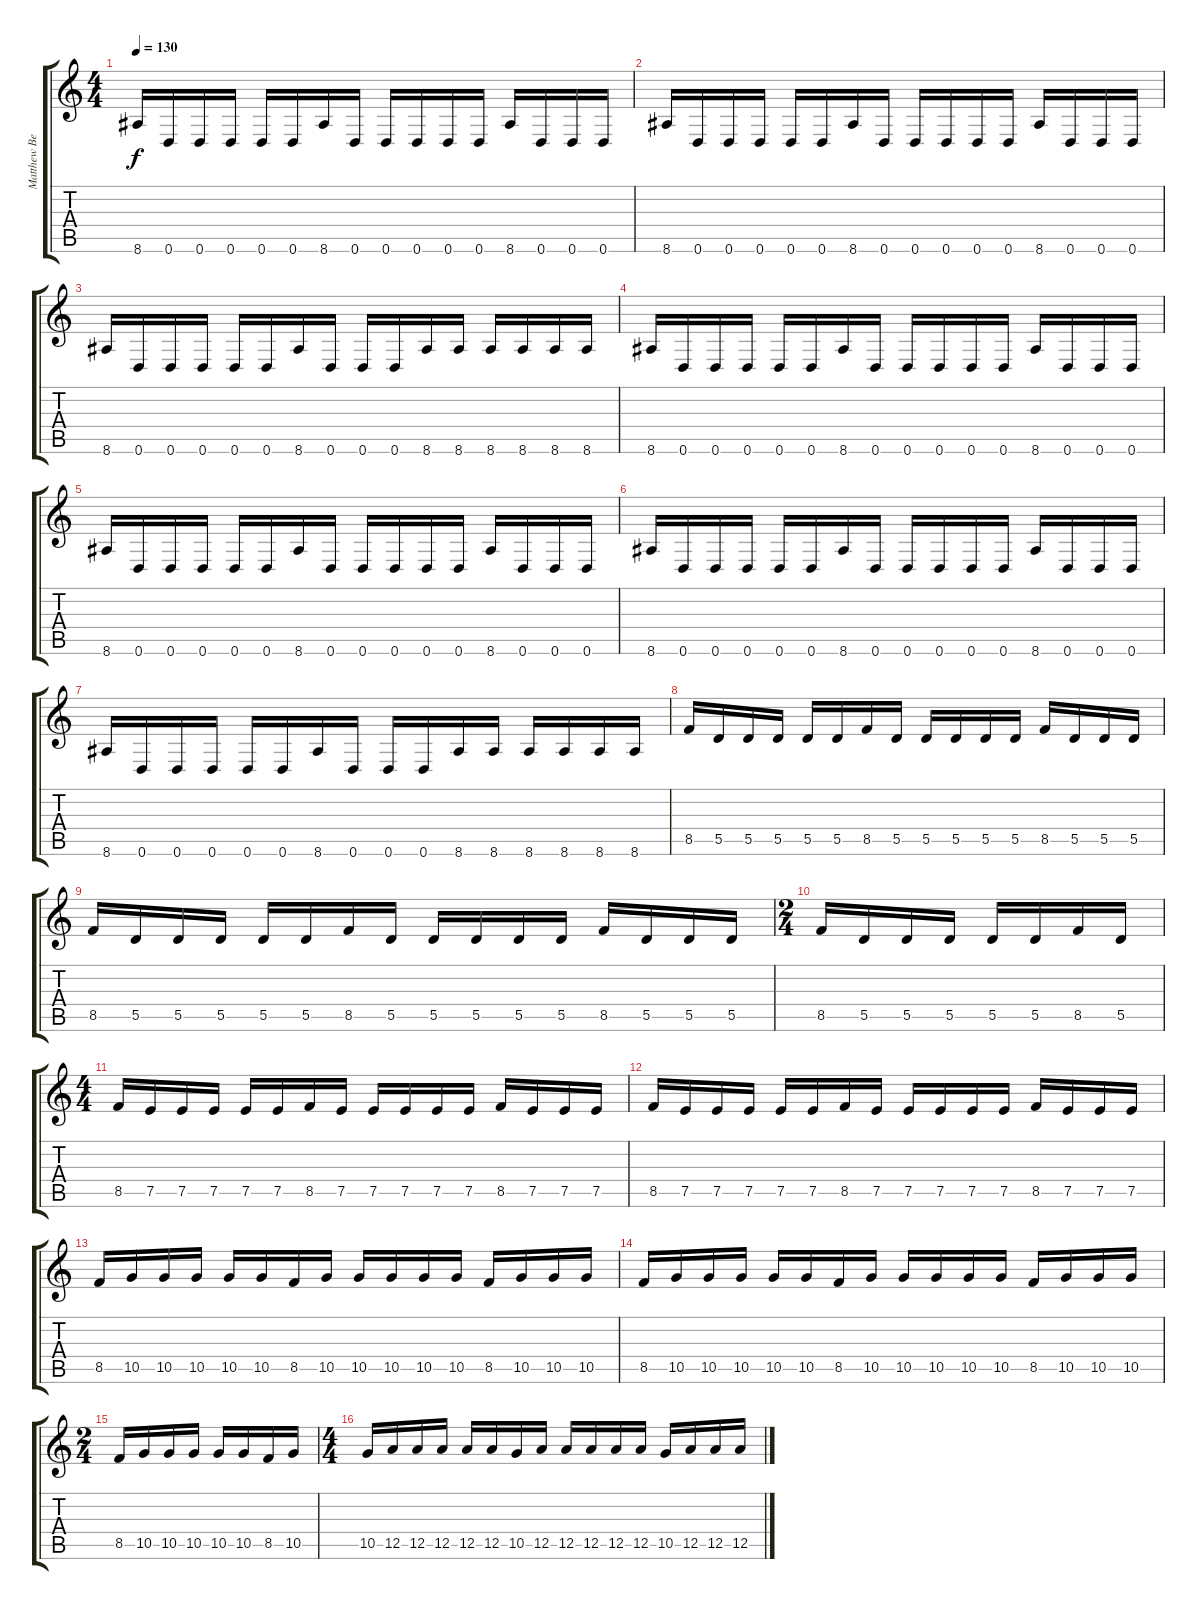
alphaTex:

\track ("Matthew Bellamy" "Matthew Be") {instrument distortionguitar}
\staff {score tabs}
\tuning (E4 B3 G3 D3 A2 D2) {hide}
\ts (4 4)
\tempo 130
\clef g2
\ks c
8.6.16{dy f} 0.6.16 0.6.16 0.6.16 0.6.16 0.6.16 8.6.16 0.6.16 0.6.16 0.6.16 0.6.16 0.6.16 8.6.16 0.6.16 0.6.16 0.6.16 |
8.6.16 0.6.16 0.6.16 0.6.16 0.6.16 0.6.16 8.6.16 0.6.16 0.6.16 0.6.16 0.6.16 0.6.16 8.6.16 0.6.16 0.6.16 0.6.16 |
8.6.16 0.6.16 0.6.16 0.6.16 0.6.16 0.6.16 8.6.16 0.6.16 0.6.16 0.6.16 8.6.16 8.6.16 8.6.16 8.6.16 8.6.16 8.6.16 |
8.6.16 0.6.16 0.6.16 0.6.16 0.6.16 0.6.16 8.6.16 0.6.16 0.6.16 0.6.16 0.6.16 0.6.16 8.6.16 0.6.16 0.6.16 0.6.16 |
8.6.16 0.6.16 0.6.16 0.6.16 0.6.16 0.6.16 8.6.16 0.6.16 0.6.16 0.6.16 0.6.16 0.6.16 8.6.16 0.6.16 0.6.16 0.6.16 |
8.6.16 0.6.16 0.6.16 0.6.16 0.6.16 0.6.16 8.6.16 0.6.16 0.6.16 0.6.16 0.6.16 0.6.16 8.6.16 0.6.16 0.6.16 0.6.16 |
8.6.16 0.6.16 0.6.16 0.6.16 0.6.16 0.6.16 8.6.16 0.6.16 0.6.16 0.6.16 8.6.16 8.6.16 8.6.16 8.6.16 8.6.16 8.6.16 |
8.5.16 5.5.16 5.5.16 5.5.16 5.5.16 5.5.16 8.5.16 5.5.16 5.5.16 5.5.16 5.5.16 5.5.16 8.5.16 5.5.16 5.5.16 5.5.16 |
8.5.16 5.5.16 5.5.16 5.5.16 5.5.16 5.5.16 8.5.16 5.5.16 5.5.16 5.5.16 5.5.16 5.5.16 8.5.16 5.5.16 5.5.16 5.5.16 |
\ts (2 4)
8.5.16 5.5.16 5.5.16 5.5.16 5.5.16 5.5.16 8.5.16 5.5.16 |
\ts (4 4)
8.5.16 7.5.16 7.5.16 7.5.16 7.5.16 7.5.16 8.5.16 7.5.16 7.5.16 7.5.16 7.5.16 7.5.16 8.5.16 7.5.16 7.5.16 7.5.16 |
8.5.16 7.5.16 7.5.16 7.5.16 7.5.16 7.5.16 8.5.16 7.5.16 7.5.16 7.5.16 7.5.16 7.5.16 8.5.16 7.5.16 7.5.16 7.5.16 |
8.5.16 10.5.16 10.5.16 10.5.16 10.5.16 10.5.16 8.5.16 10.5.16 10.5.16 10.5.16 10.5.16 10.5.16 8.5.16 10.5.16 10.5.16 10.5.16 |
8.5.16 10.5.16 10.5.16 10.5.16 10.5.16 10.5.16 8.5.16 10.5.16 10.5.16 10.5.16 10.5.16 10.5.16 8.5.16 10.5.16 10.5.16 10.5.16 |
\ts (2 4)
8.5.16 10.5.16 10.5.16 10.5.16 10.5.16 10.5.16 8.5.16 10.5.16 |
\ts (4 4)
10.5.16 12.5.16 12.5.16 12.5.16 12.5.16 12.5.16 10.5.16 12.5.16 12.5.16 12.5.16 12.5.16 12.5.16 10.5.16 12.5.16 12.5.16 12.5.16
